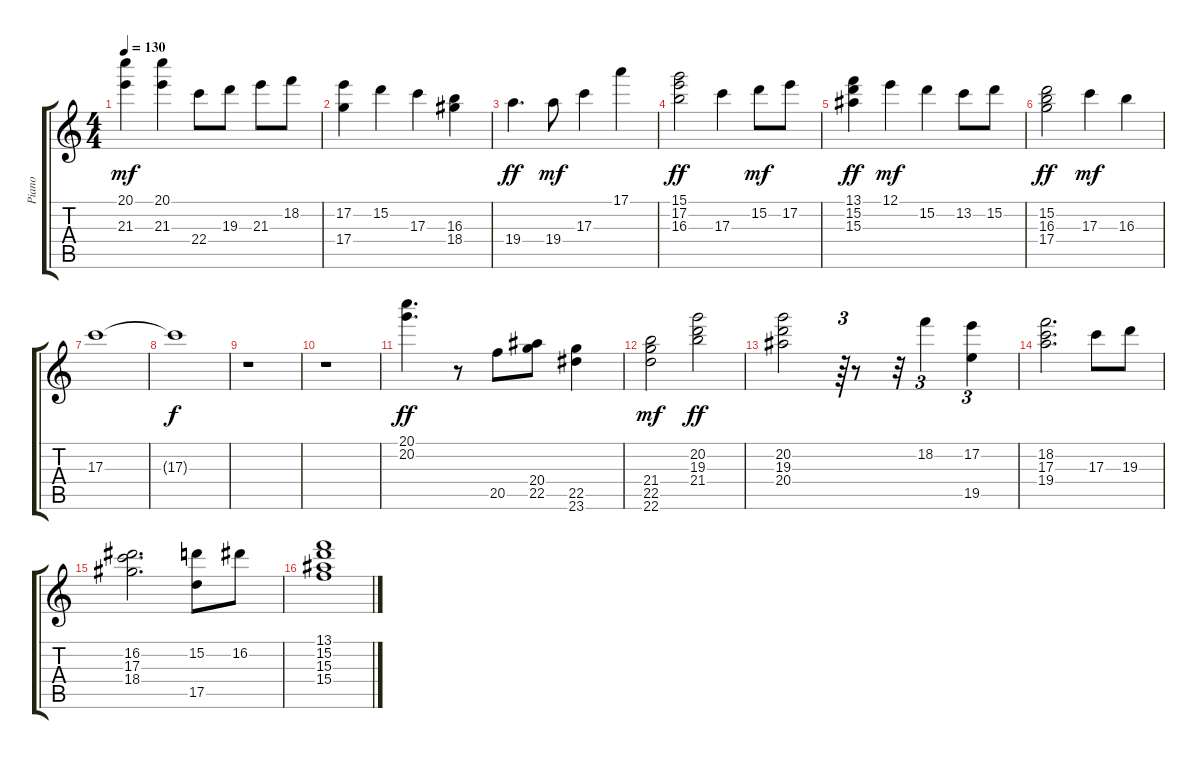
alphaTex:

\track ("Piano" "Piano") {instrument overdrivenguitar}
\staff {score tabs}
\tuning (E4 B3 G3 D3 A2 E2) {hide}
\ts (4 4)
\tempo 130
\clef g2
\ks c
(20.1 21.3).4{dy mf} (20.1 21.3).4 22.4.8 19.3.8 21.3.8 18.2.8 |
(17.2 17.4).4 15.2.4 17.3.4 (16.3 18.4).4 |
19.4.4{d dy ff} 19.4.8{dy mf} 17.3.4 17.1.4 |
(15.1 17.2 16.3).2{dy ff} 17.3.4 15.2.8{dy mf} 17.2.8 |
(13.1 15.2 15.3).4{dy ff} 12.1.4{dy mf} 15.2.4 13.2.8 15.2.8 |
(15.2 16.3 17.4).2{dy ff} 17.3.4{dy mf} 16.3.4 |
17.3.1 |
17.3{t}.1{dy f} |
r.1 |
r.1 |
(20.1 20.2).4{d dy ff} r.8 20.5.8 (20.4 22.5).8 (22.5 23.6).4 |
(21.4 22.5 22.6).2{dy mf} (20.2 19.3 21.4).2{dy ff} |
(20.2 19.3 20.4).2 r.64{tu (3 2)} r.8 r.32 18.2.4{tu (3 2)} (17.2 19.5).4{tu (3 2)} |
(18.2 17.3 19.4).2{d} 17.3.8 19.3.8 |
(16.2 17.3 18.4).2{d} (15.2 17.5).8 16.2.8 |
(13.1 15.2 15.3 15.4).1
